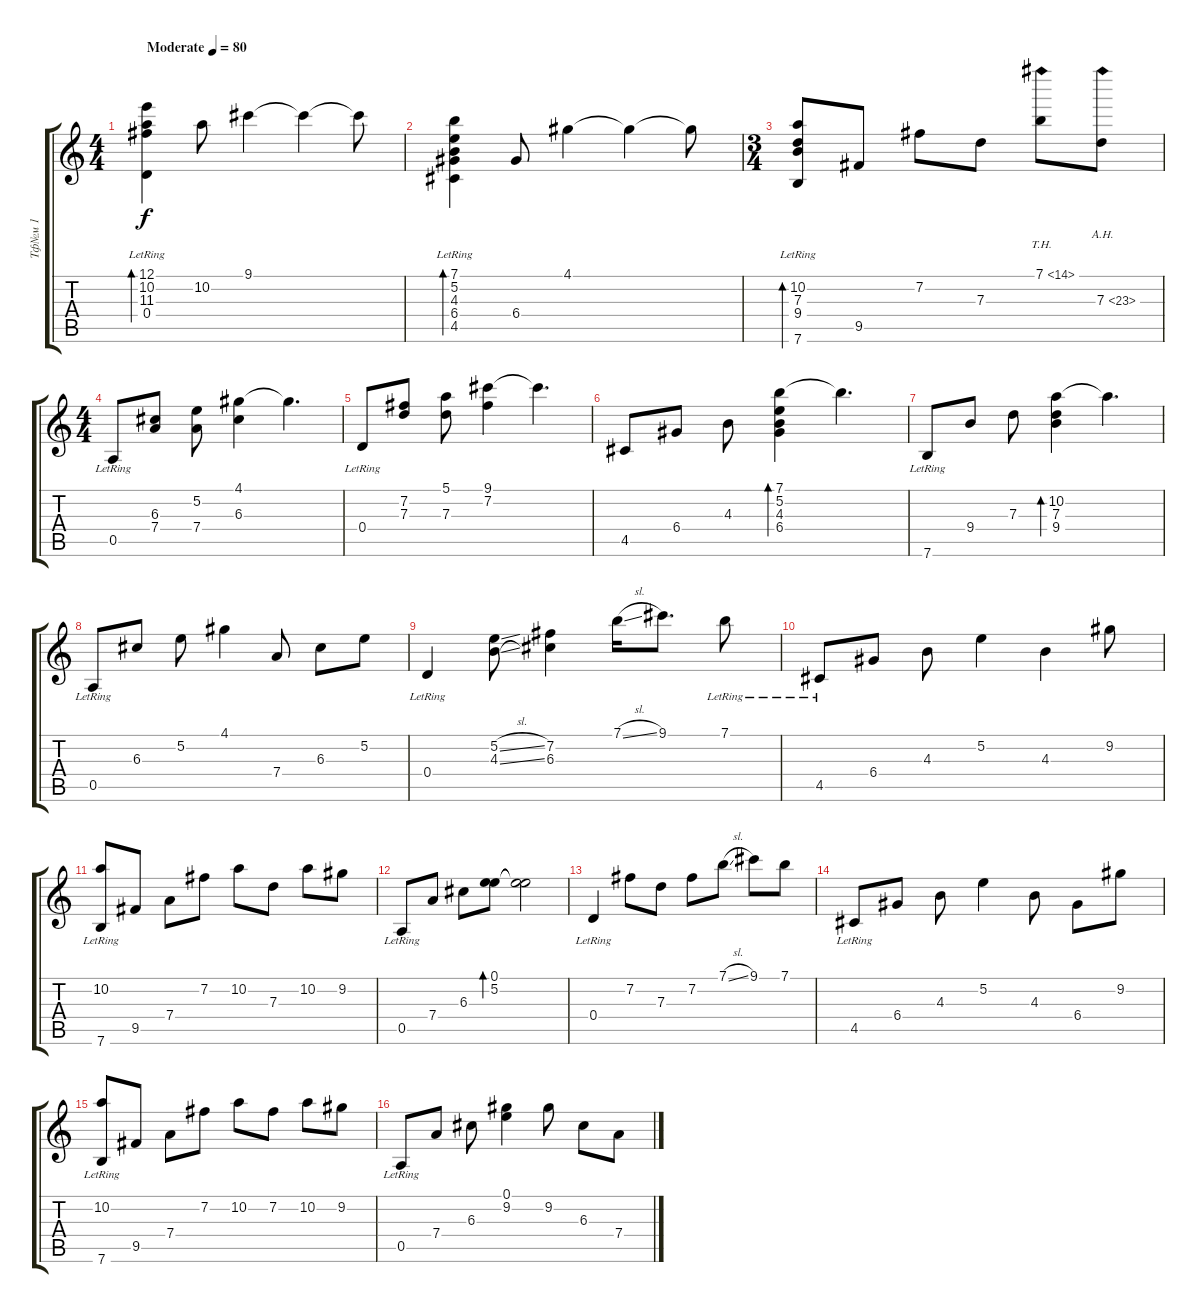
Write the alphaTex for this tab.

\track ("Тф№м 1" "Тф№м 1") {instrument acousticguitarsteel}
\staff {score tabs}
\tuning (E4 B3 G3 D3 A2 E2) {hide}
\ts (4 4)
\tempo (80 "Moderate")
\clef g2
\ks c
(12.1 10.2 11.3 0.4{lr}).4{bd 480 dy f instrument acousticguitarsteel} 10.2.8 9.1.4 9.1{t}.4 9.1{t}.8 |
(7.1 5.2 4.3 6.4 4.5{lr}).4{bd 240} 6.4.8 4.1.4 4.1{t}.4 4.1{t}.8 |
\ts (3 4)
(10.2 7.3 9.4 7.6{lr}).8{bd 480} 9.5.8 7.2.8 7.3.8 7.1{th 7}.8 7.3{ah 16}.8 |
\ts (4 4)
0.5{lr}.8 (6.3 7.4).8 (5.2 7.4).8 (4.1 6.3).4 4.1{t}.4{d} |
0.4{lr}.8 (7.2 7.3).8 (5.1 7.3).8 (9.1 7.2).4 9.1{t}.4{d} |
4.5.8 6.4.8 4.3.8 (7.1 5.2 4.3 6.4).4{bd 240} 7.1{t}.4{d} |
7.6{lr}.8 9.4.8 7.3.8 (10.2 7.3 9.4).4{bd 240} 10.2{t}.4{d} |
0.5{lr}.8 6.3.8 5.2.8 4.1.4 7.4.8 6.3.8 5.2.8 |
0.4{lr}.4 (5.2{sl} 4.3{sl}).8 (7.2 6.3).4 7.1{sl}.16 9.1.8{d} 7.1{lr}.8 |
4.5{lr}.8 6.4.8 4.3.8 5.2.4 4.3.4 9.2.8 |
(10.2 7.6{lr}).8 9.5.8 7.4.8 7.2.8 10.2.8 7.3.8 10.2.8 9.2.8 |
0.5{lr}.8 7.4.8 6.3.8 (0.1 5.2).8{bd 120} (0.1{t} 5.2{t}).2 |
0.4{lr}.4 7.2.8 7.3.8 7.2.8 7.1{sl}.8 9.1.8 7.1.8 |
4.5{lr}.8 6.4.8 4.3.8 5.2.4 4.3.8 6.4.8 9.2.8 |
(10.2 7.6{lr}).8 9.5.8 7.4.8 7.2.8 10.2.8 7.2.8 10.2.8 9.2.8 |
0.5{lr}.8 7.4.8 6.3.8 (0.1 9.2).4 9.2.8 6.3.8 7.4.8
